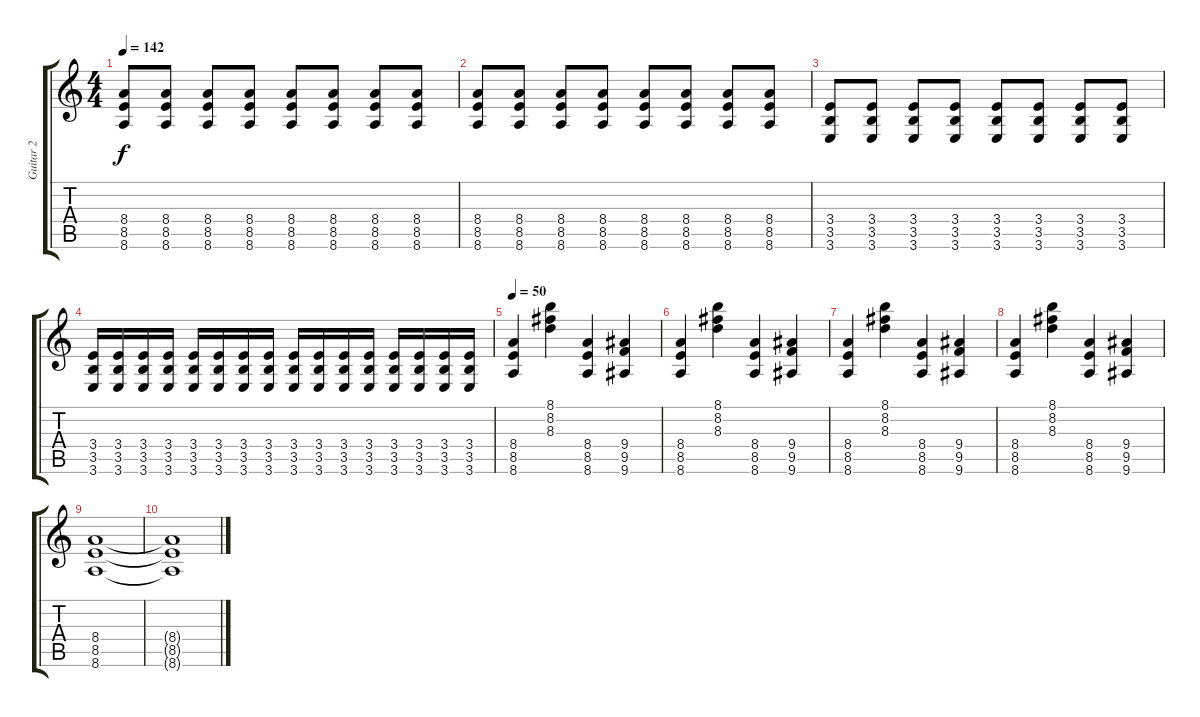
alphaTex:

\track ("Guitar 2" "Guitar 2") {instrument distortionguitar}
\staff {score tabs}
\tuning (Eb4 Bb3 Gb3 Db3 Ab2 Db2) {hide}
\ts (4 4)
\tempo 142
\clef g2
\ks c
(8.4 8.5 8.6).8{dy f} (8.4 8.5 8.6).8 (8.4 8.5 8.6).8 (8.4 8.5 8.6).8 (8.4 8.5 8.6).8 (8.4 8.5 8.6).8 (8.4 8.5 8.6).8 (8.4 8.5 8.6).8 |
(8.4 8.5 8.6).8 (8.4 8.5 8.6).8 (8.4 8.5 8.6).8 (8.4 8.5 8.6).8 (8.4 8.5 8.6).8 (8.4 8.5 8.6).8 (8.4 8.5 8.6).8 (8.4 8.5 8.6).8 |
(3.4 3.5 3.6).8 (3.4 3.5 3.6).8 (3.4 3.5 3.6).8 (3.4 3.5 3.6).8 (3.4 3.5 3.6).8 (3.4 3.5 3.6).8 (3.4 3.5 3.6).8 (3.4 3.5 3.6).8 |
(3.4 3.5 3.6).16 (3.4 3.5 3.6).16 (3.4 3.5 3.6).16 (3.4 3.5 3.6).16 (3.4 3.5 3.6).16 (3.4 3.5 3.6).16 (3.4 3.5 3.6).16 (3.4 3.5 3.6).16 (3.4 3.5 3.6).16 (3.4 3.5 3.6).16 (3.4 3.5 3.6).16 (3.4 3.5 3.6).16 (3.4 3.5 3.6).16 (3.4 3.5 3.6).16 (3.4 3.5 3.6).16 (3.4 3.5 3.6).16 |
\tempo 50
(8.4 8.5 8.6).4 (8.1 8.2 8.3).4 (8.4 8.5 8.6).4 (9.4 9.5 9.6).4 |
(8.4 8.5 8.6).4 (8.1 8.2 8.3).4 (8.4 8.5 8.6).4 (9.4 9.5 9.6).4 |
(8.4 8.5 8.6).4 (8.1 8.2 8.3).4 (8.4 8.5 8.6).4 (9.4 9.5 9.6).4 |
(8.4 8.5 8.6).4 (8.1 8.2 8.3).4 (8.4 8.5 8.6).4 (9.4 9.5 9.6).4 |
(8.4 8.5 8.6).1 |
(8.4{t} 8.5{t} 8.6{t}).1
